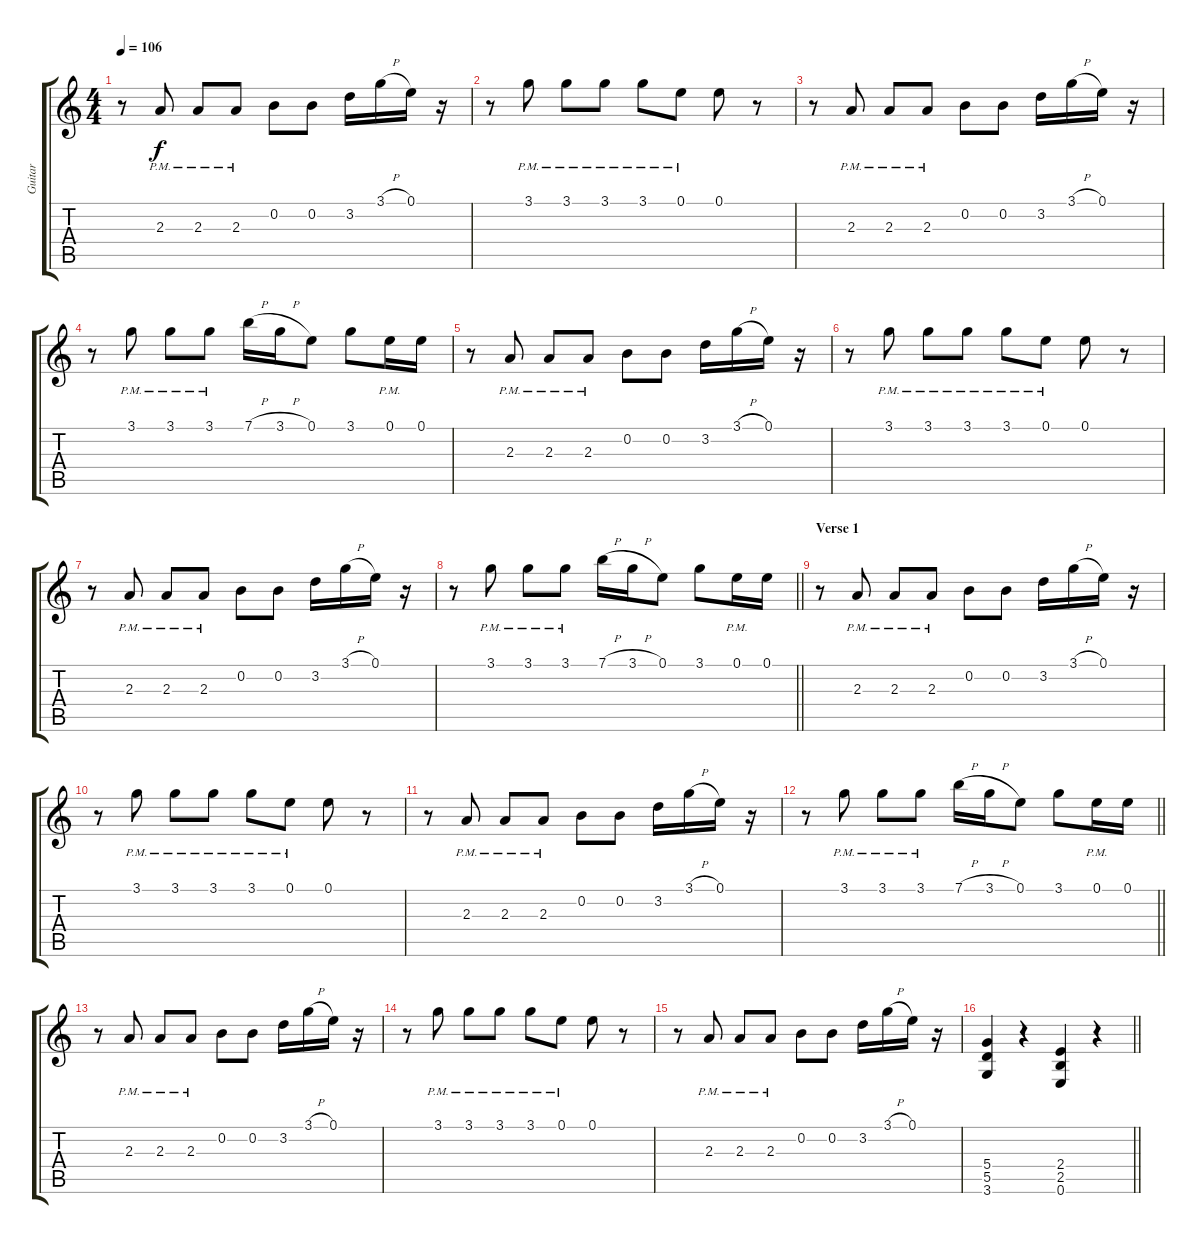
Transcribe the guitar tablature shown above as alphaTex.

\track ("Guitar" "Guitar") {instrument electricguitarjazz}
\staff {score tabs}
\tuning (E4 B3 G3 D3 A2 E2) {hide}
\ts (4 4)
\tempo 106
\clef g2
\ks c
r.8{dy f instrument electricguitarjazz} 2.3{pm}.8 2.3{pm}.8 2.3{pm}.8 0.2.8 0.2.8 3.2.16{balance 0} 3.1{h}.16 0.1.16 r.16 |
r.8{balance 8} 3.1{pm}.8 3.1{pm}.8 3.1{pm}.8 3.1{pm}.8 0.1{pm}.8 0.1.8 r.8 |
r.8 2.3{pm}.8 2.3{pm}.8 2.3{pm}.8 0.2.8 0.2.8 3.2.16{balance 0} 3.1{h}.16 0.1.16 r.16 |
r.8 3.1{pm}.8{balance 8} 3.1{pm}.8 3.1{pm}.8 7.1{h}.16 3.1{h}.16 0.1.8 3.1.8 0.1{pm}.16 0.1.16 |
r.8 2.3{pm}.8 2.3{pm}.8 2.3{pm}.8 0.2.8 0.2.8 3.2.16{balance 0} 3.1{h}.16 0.1.16 r.16 |
r.8{balance 8} 3.1{pm}.8 3.1{pm}.8 3.1{pm}.8 3.1{pm}.8 0.1{pm}.8 0.1.8 r.8 |
r.8 2.3{pm}.8 2.3{pm}.8 2.3{pm}.8 0.2.8 0.2.8 3.2.16{balance 0} 3.1{h}.16 0.1.16 r.16 |
\barLineRight lightlight
r.8 3.1{pm}.8{balance 8} 3.1{pm}.8 3.1{pm}.8 7.1{h}.16 3.1{h}.16 0.1.8 3.1.8 0.1{pm}.16 0.1.16 |
\section ("" "Verse 1")
r.8 2.3{pm}.8 2.3{pm}.8 2.3{pm}.8 0.2.8 0.2.8 3.2.16{balance 0} 3.1{h}.16 0.1.16 r.16 |
r.8{balance 8} 3.1{pm}.8 3.1{pm}.8 3.1{pm}.8 3.1{pm}.8 0.1{pm}.8 0.1.8 r.8 |
r.8 2.3{pm}.8 2.3{pm}.8 2.3{pm}.8 0.2.8 0.2.8 3.2.16{balance 0} 3.1{h}.16 0.1.16 r.16 |
\barLineRight lightlight
r.8 3.1{pm}.8{balance 8} 3.1{pm}.8 3.1{pm}.8 7.1{h}.16 3.1{h}.16 0.1.8 3.1.8 0.1{pm}.16 0.1.16 |
r.8 2.3{pm}.8 2.3{pm}.8 2.3{pm}.8 0.2.8 0.2.8 3.2.16{balance 0} 3.1{h}.16 0.1.16 r.16 |
r.8{balance 8} 3.1{pm}.8 3.1{pm}.8 3.1{pm}.8 3.1{pm}.8 0.1{pm}.8 0.1.8 r.8 |
r.8 2.3{pm}.8 2.3{pm}.8 2.3{pm}.8 0.2.8 0.2.8 3.2.16{balance 0} 3.1{h}.16 0.1.16 r.16 |
\barLineRight lightlight
(5.4 5.5 3.6).4{balance 8 instrument distortionguitar} r.4 (2.4 2.5 0.6).4 r.4
